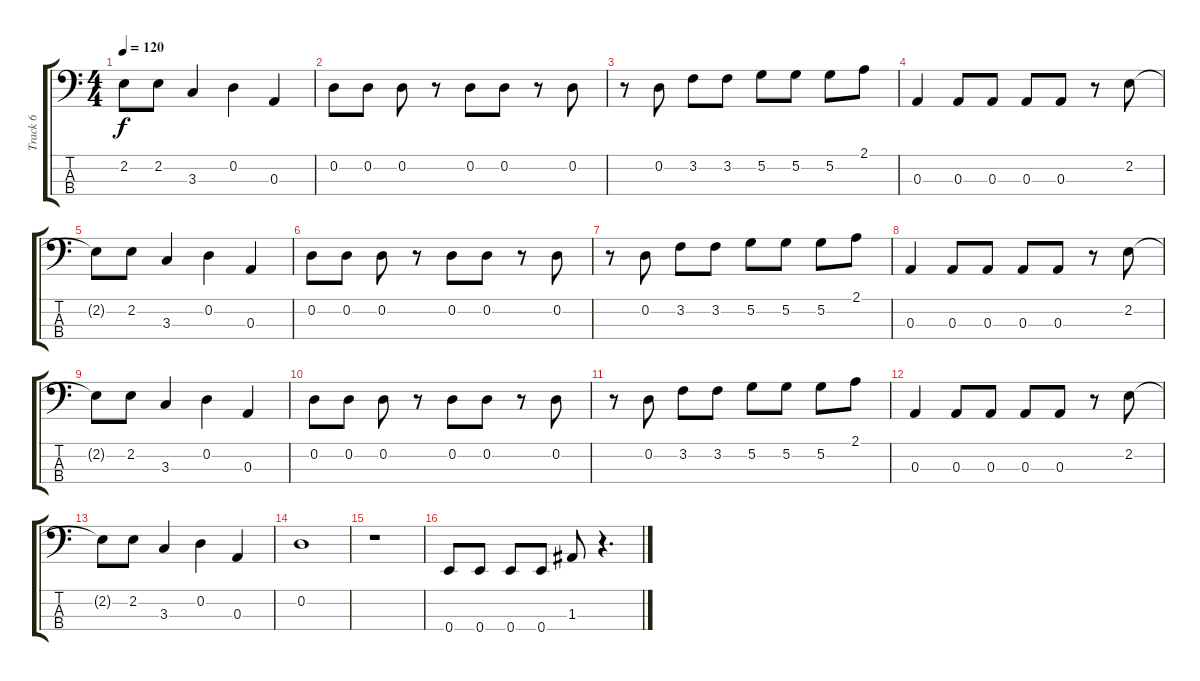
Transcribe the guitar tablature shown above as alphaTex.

\track ("Track 6" "Track 6") {instrument electricbassfinger}
\staff {score tabs}
\tuning (G2 D2 A1 E1) {hide}
\ts (4 4)
\tempo 120
\clef f4
\ks c
2.2{t}.8{dy f} 2.2.8 3.3.4 0.2.4 0.3.4 |
0.2.8 0.2.8 0.2.8 r.8 0.2.8 0.2.8 r.8 0.2.8 |
r.8 0.2.8 3.2.8 3.2.8 5.2.8 5.2.8 5.2.8 2.1.8 |
0.3.4 0.3.8 0.3.8 0.3.8 0.3.8 r.8 2.2.8 |
2.2{t}.8 2.2.8 3.3.4 0.2.4 0.3.4 |
0.2.8 0.2.8 0.2.8 r.8 0.2.8 0.2.8 r.8 0.2.8 |
r.8 0.2.8 3.2.8 3.2.8 5.2.8 5.2.8 5.2.8 2.1.8 |
0.3.4 0.3.8 0.3.8 0.3.8 0.3.8 r.8 2.2.8 |
2.2{t}.8 2.2.8 3.3.4 0.2.4 0.3.4 |
0.2.8 0.2.8 0.2.8 r.8 0.2.8 0.2.8 r.8 0.2.8 |
r.8 0.2.8 3.2.8 3.2.8 5.2.8 5.2.8 5.2.8 2.1.8 |
0.3.4 0.3.8 0.3.8 0.3.8 0.3.8 r.8 2.2.8 |
2.2{t}.8 2.2.8 3.3.4 0.2.4 0.3.4 |
0.2.1 |
r.1 |
0.4.8{instrument slapbass2} 0.4.8 0.4.8 0.4.8 1.3.8 r.4{d}
